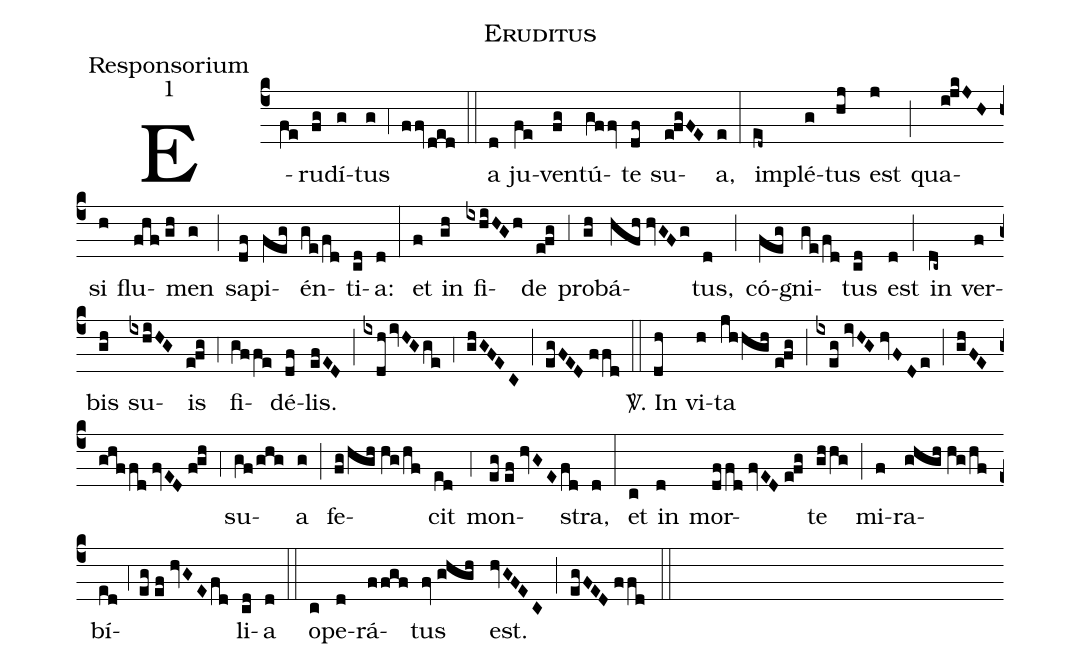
name:Eruditus;
office-part:Responsorium;
mode:1;
%%
(c4) E(fe)ru(fg)dí(g)tus(g) (,4) (ffv/ded) (::)
a(d) ju(fe)ven(fg)tú(gffv)te(df) su(e!fgFE)a,(e) (:)
im(ed~)plé(g)tus(hj) est(j) (;) qua(i!jkJH)si(h) flu(fhf//gh)men(g) (;) sa(df)pi(feg)én(ge/fd)ti(cd)a:(d) (:)
et(f) in(gh) fi(ixhiHGh)de(e!fg) (,3) pro(gh)bá(hfh//hvGFg)tus,(d) (;) có(feg)gni(ge/fd)tus(cd) est(d) (;) in(dc~) ver(f)bis(gh) su(ixhiHG)is(e!fg) (,4) fi(gffe)dé(df)lis.(efED) (;) (ixdh/ivHG/ge) (,4) (ghGFEC) (;) (egFED//ffd) (::)

<sp>V/</sp>. In(dh) vi(h)ta(jhhgh//e!fg) (;) (ixeg//ivHG//hvFDe) (;) (ghFE//ghffd//fvED//f!gh) (,4) su(gf/ghg)a(g) (;) fe(fg/hgh//hg/hf)cit(ed) (,4) mon(eg//ef//hvGE/fd)stra,(d) (:)
et(c) in(d) mor(dffd//fvED//e!fg)te(ghhg) (;) mi(f)ra(ghgh//hg/hf)bí(ed;4eg//ef//hvGE/fd)li(cd)a(d) (::)
o(c)pe(d)rá(ffgf)tus(fv//ghgh) est.(hvGFEC) (;) (egFED//ffd) (::)
